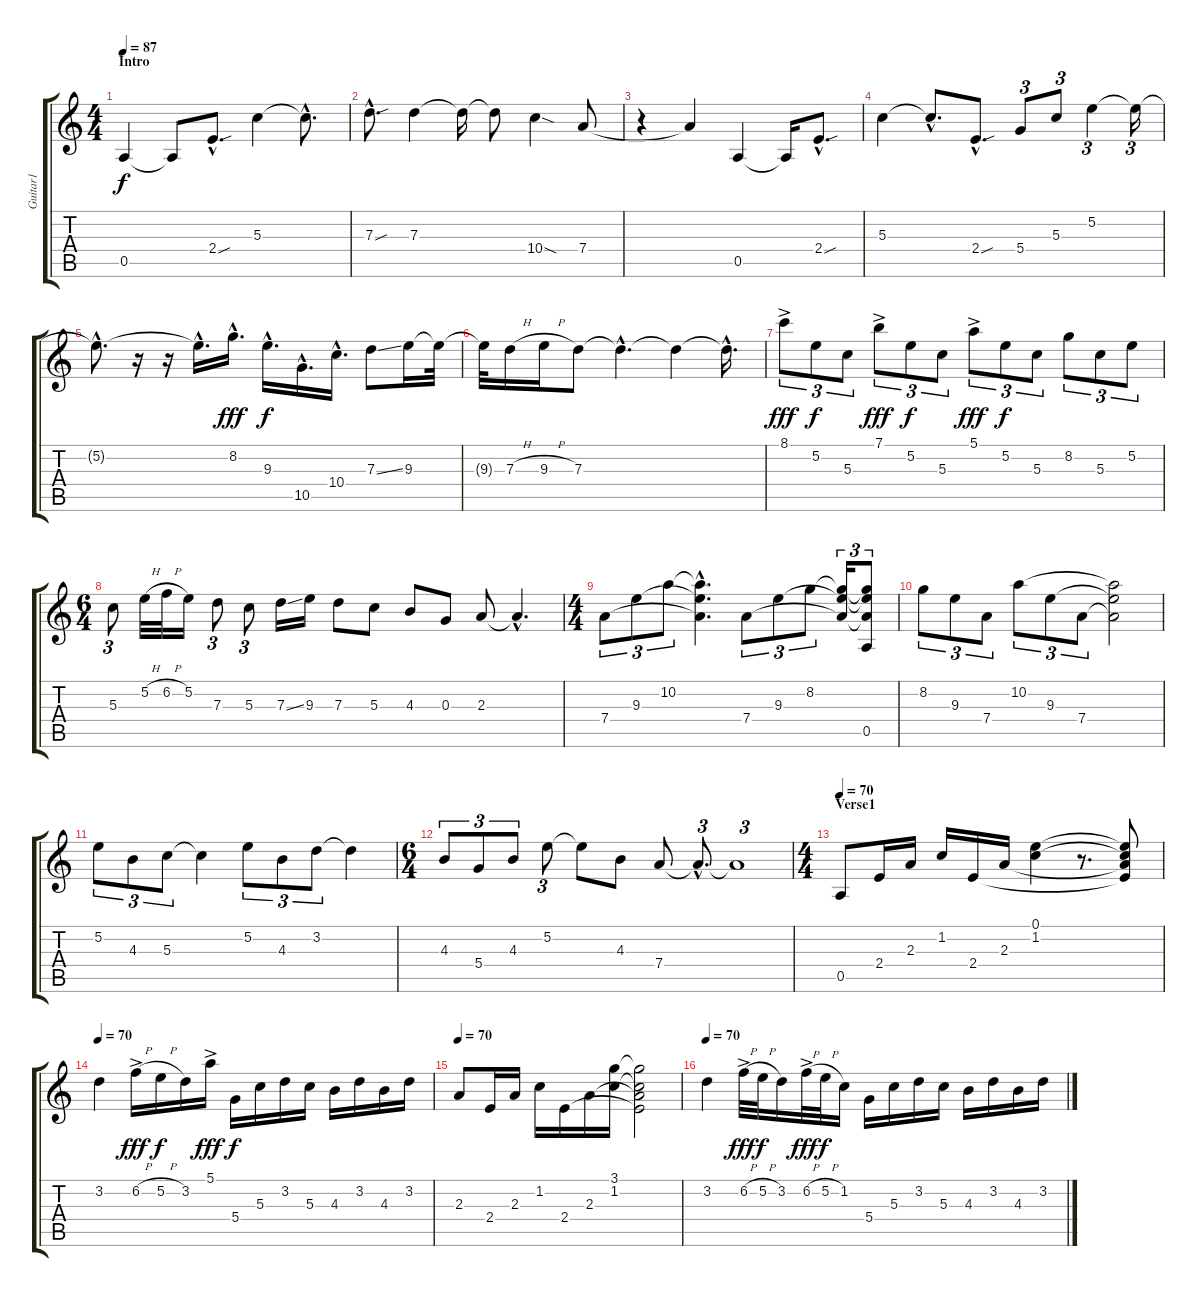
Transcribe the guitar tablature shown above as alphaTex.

\track ("Guitar1" "Guitar1") {instrument acousticguitarsteel}
\staff {score tabs}
\tuning (E4 B3 G3 D3 A2 E2) {hide}
\ts (4 4)
\section ("" "Intro")
\tempo 87
\clef g2
\ks c
0.5.4{dy f instrument acousticguitarsteel} 0.5{t}.8 2.4{sou hac}.8{d} 5.3.4 5.3{hac t}.8{d} |
7.3{sou hac}.8{d} 7.3.4 7.3{t}.16 7.3{t}.8 10.4{sod}.4 7.4.8 |
r.4 7.4{t}.4 0.5.4 0.5{t}.16 2.4{sou hac}.8{d} |
5.3.4 5.3{hac t}.8{d} 2.4{sou hac}.8{d} 5.4.8{tu (3 2)} 5.3.8{tu (3 2)} 5.2.4{tu (3 2)} 5.2{t}.16{tu (3 2)} |
5.2{hac t}.8{d} r.16 r.16 5.2{hac t}.16{d} 8.2{hac}.16{d dy fff} 9.3{hac}.16{d dy f} 10.5{hac}.16{d} 10.4{hac}.16{d} 7.3{ss}.8 9.3.16 9.3{t}.32 |
9.3{t}.32 7.3{h}.16 9.3{h}.16 7.3.8 7.3{hac t}.4{d} 7.3{t}.4 7.3{hac t}.16{d} |
8.1{ac}.8{tu (3 2) dy fff} 5.2.8{tu (3 2) dy f} 5.3.8{tu (3 2)} 7.1{ac}.8{tu (3 2) dy fff} 5.2.8{tu (3 2) dy f} 5.3.8{tu (3 2)} 5.1{ac}.8{tu (3 2) dy fff} 5.2.8{tu (3 2) dy f} 5.3.8{tu (3 2)} 8.2.8{tu (3 2)} 5.3.8{tu (3 2)} 5.2.8{tu (3 2)} |
\ts (6 4)
5.3.8{tu (3 2)} 5.2{h}.32 6.2{h}.32 5.2.16 7.3.8{tu (3 2)} 5.3.8{tu (3 2)} 7.3{ss}.16 9.3.16 7.3.8 5.3.8 4.3.8 0.3.8 2.3.8 2.3{hac t}.4{d} |
\ts (4 4)
7.4.8{tu (3 2)} 9.3.8{tu (3 2)} 10.2.8{tu (3 2)} (10.2{hac t} 9.3{hac t} 7.4{hac t}).4{d} 7.4.8{tu (3 2)} 9.3.8{tu (3 2)} 8.2.8{tu (3 2)} (8.2{t} 9.3{t} 7.4{t}).16{tu (3 2)} (8.2{t} 9.3{t} 7.4{t} 0.5).8{tu (3 2)} |
8.2.8{tu (3 2)} 9.3.8{tu (3 2)} 7.4.8{tu (3 2)} 10.2.8{tu (3 2)} 9.3.8{tu (3 2)} 7.4.8{tu (3 2)} (10.2{t} 9.3{t} 7.4{t}).2 |
5.2.8{tu (3 2)} 4.3.8{tu (3 2)} 5.3.8{tu (3 2)} 5.3{t}.4 5.2.8{tu (3 2)} 4.3.8{tu (3 2)} 3.2.8{tu (3 2)} 3.2{t}.4 |
\ts (6 4)
4.3.8{tu (3 2)} 5.4.8{tu (3 2)} 4.3.8{tu (3 2)} 5.2.8{tu (3 2)} 5.2{t}.8 4.3.8 7.4.8 7.4{hac t}.8{d tu (3 2)} 7.4{t}.1{tu (3 2)} |
\ts (4 4)
\section ("" "Verse1")
\tempo 70
0.5.8 2.4.16 2.3.16 1.2.16 2.4.16 2.3.16 (0.1 1.2).4 r.8{d} (0.1{t} 1.2{t} 2.3{t} 2.4{t}).8 |
\tempo 70
3.2.4 6.2{h ac}.16{dy fff} 5.2{h}.16{dy f} 3.2.16 5.1{ac}.16{dy fff} 5.4.16{dy f} 5.3.16 3.2.16 5.3.16 4.3.16 3.2.16 4.3.16 3.2.16 |
\tempo 70
2.3.8 2.4.16 2.3.16 1.2.16 2.4.16 2.3.16 (3.1 1.2).16 (3.1{t} 1.2{t} 2.3{t} 2.4{t}).2 |
\tempo 70
3.2.4 6.2{h ac}.32{dy fff} 5.2{h}.32{dy f} 3.2.16 6.2{h ac}.32{dy fff} 5.2{h}.32{dy f} 1.2.16 5.4.16 5.3.16 3.2.16 5.3.16 4.3.16 3.2.16 4.3.16 3.2.16
